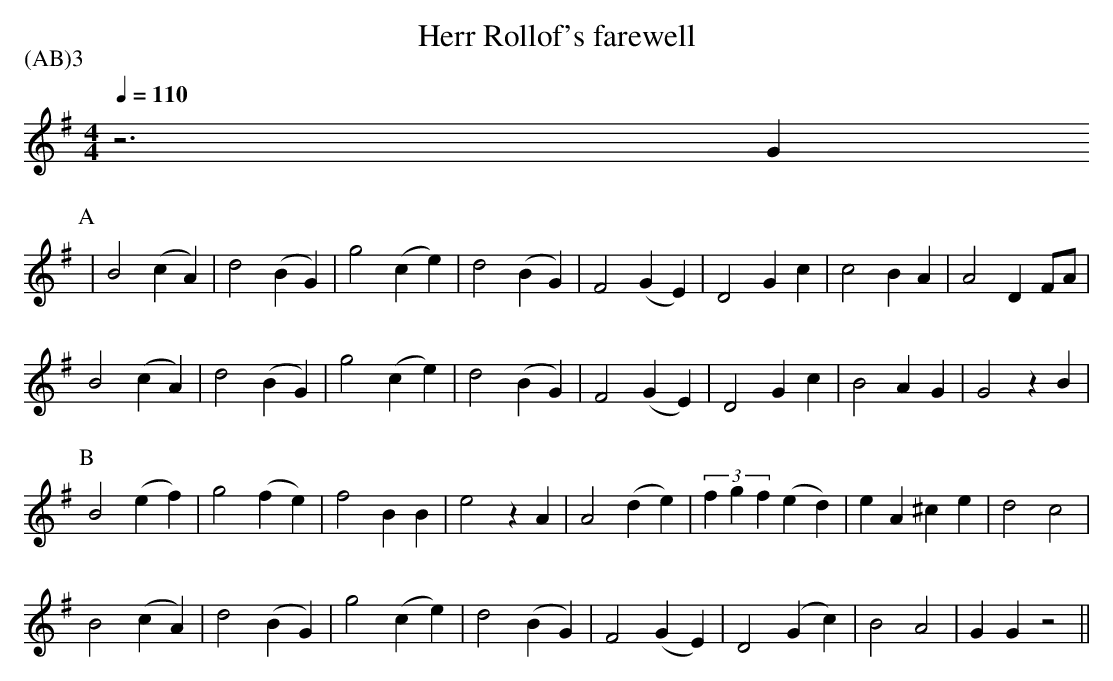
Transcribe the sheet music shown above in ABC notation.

X:1
T:Herr Rollof's farewell
P:(AB)3
Q:1/4=110
M:4/4
L:1/4
K:G
z3 G
P:A
|  B2 (c A) | d2 (B G) | g2 (c e) | d2 (B G) | F2 (G E) | D2 G c | c2 B A | A2 D F/A/ |
 B2 (c A) | d2 (B G) | g2 (c e) | d2 (B G) | F2 (G E) | D2 G c | B2  A G | G2 z B |
P:B
B2 (e f) | g2 (f e) | f2 B B | e2 z A | A2 (d e) | (3 fgf (e d) | e A ^c e | d2 c2 |
B2 (c A) | d2 (B G) | g2 (c e) | d2 (B G) | F2 (G E) | D2 (G c) | B2 A2 | G G  z2 ||
